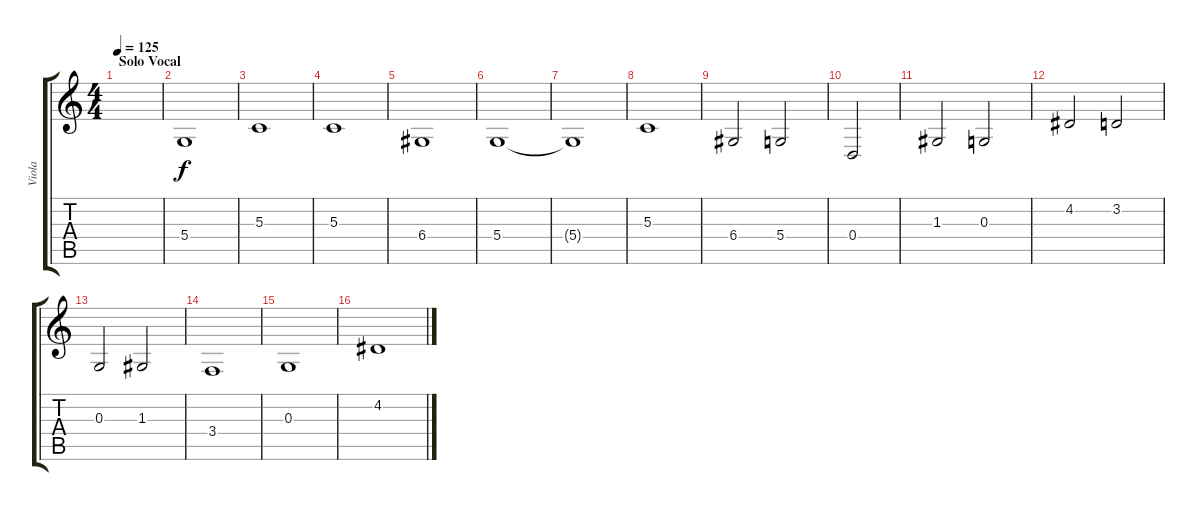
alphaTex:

\track ("Viola" "Viola") {instrument viola}
\staff {score tabs}
\tuning (E4 B3 G3 D3 A2 E2) {hide}
\ts (4 4)
\section ("" "Solo Vocal")
\tempo 125
\clef g2
\ks c
|
5.4.1 |
5.3.1 |
5.3.1 |
6.4.1 |
5.4.1 |
5.4{t}.1 |
5.3.1 |
6.4.2 5.4.2 |
0.4.2 |
1.3.2 0.3.2 |
4.2.2 3.2.2 |
0.3.2 1.3.2 |
3.4.1 |
0.3.1 |
4.2.1{volume 11}
